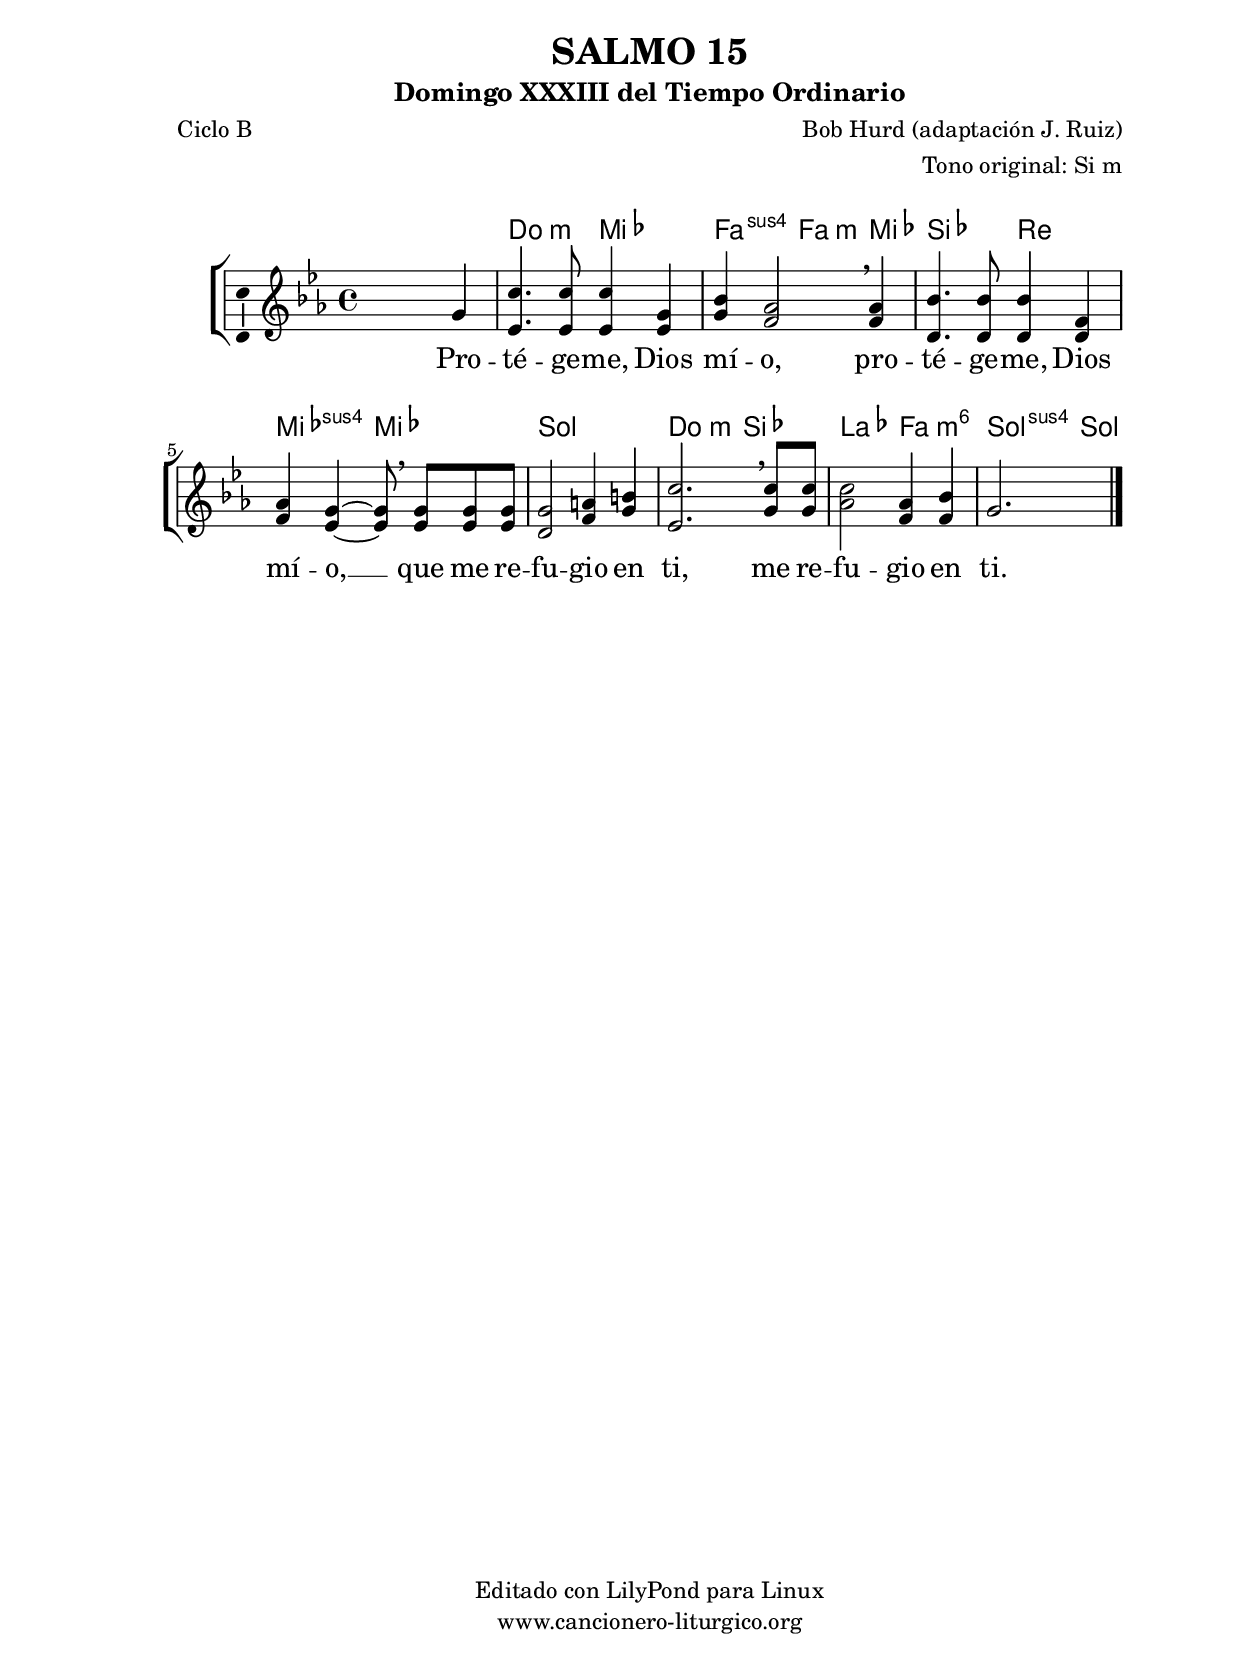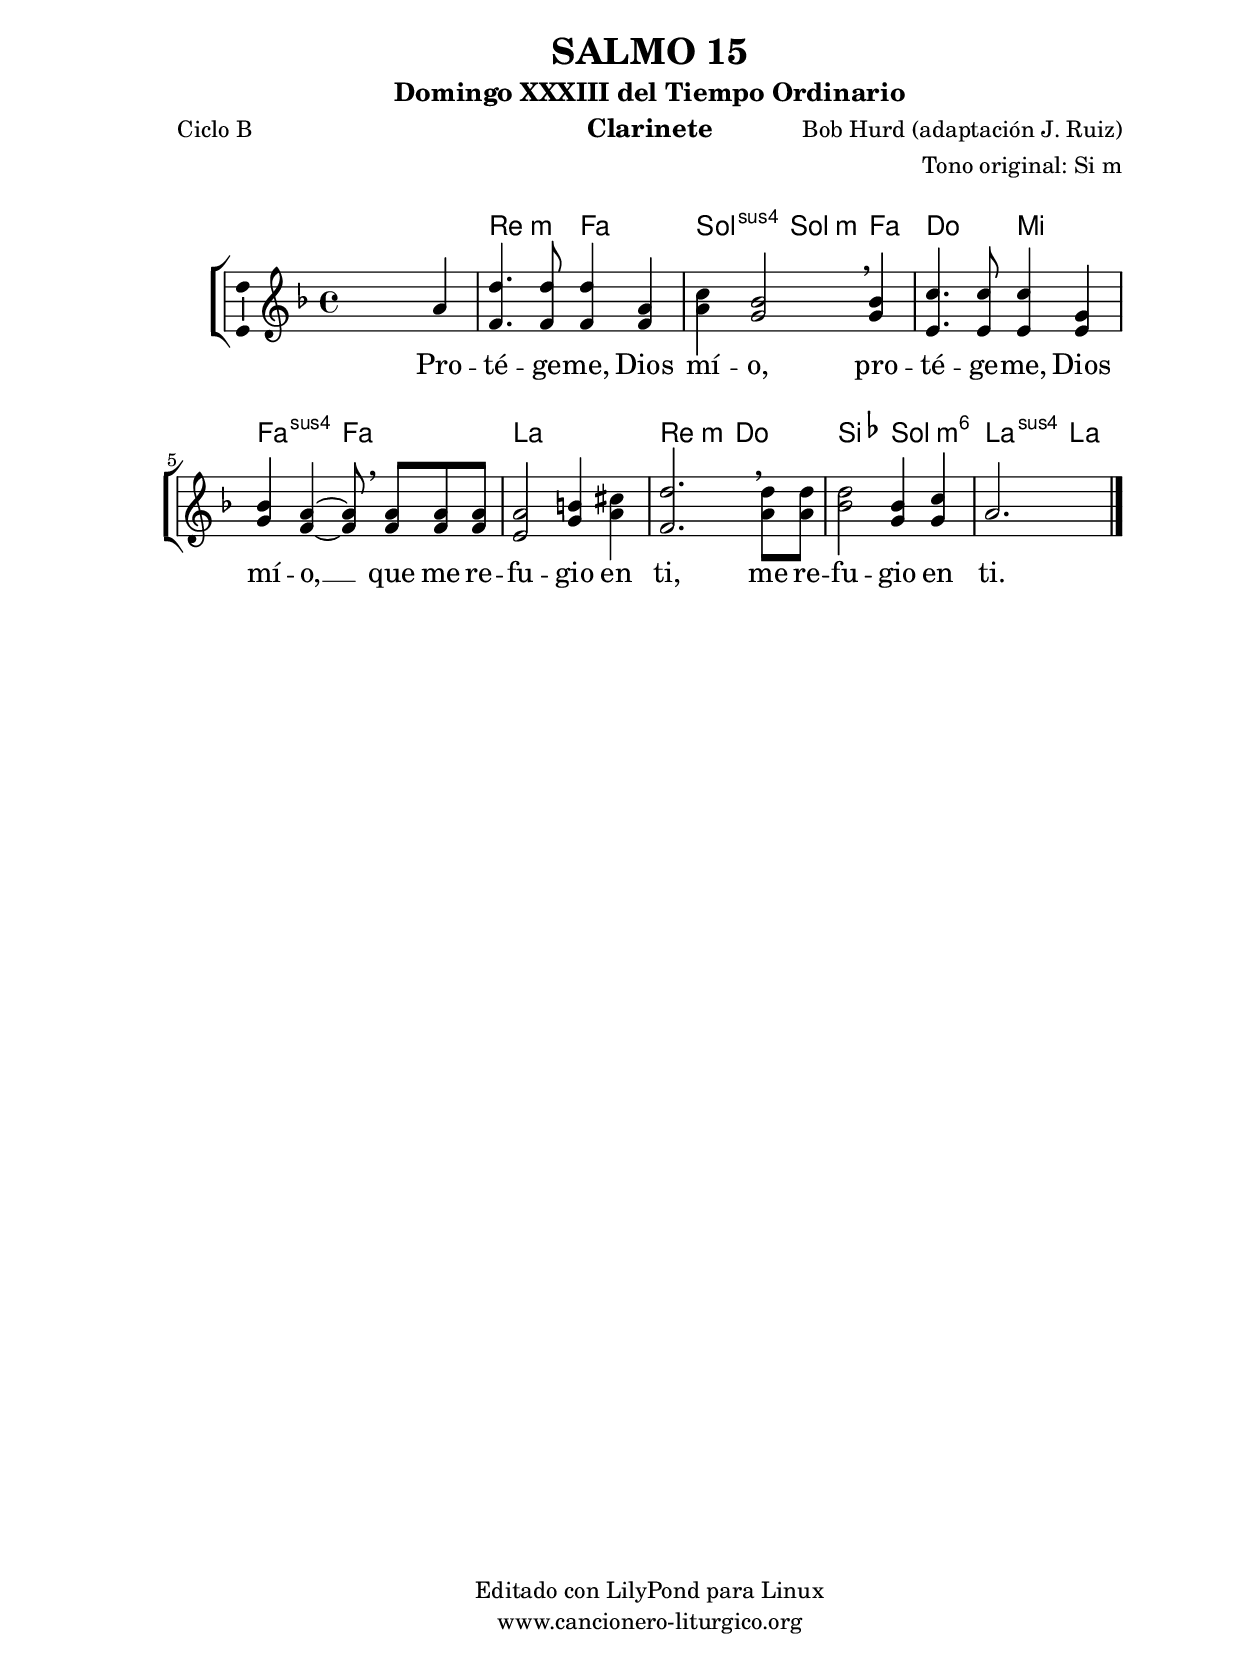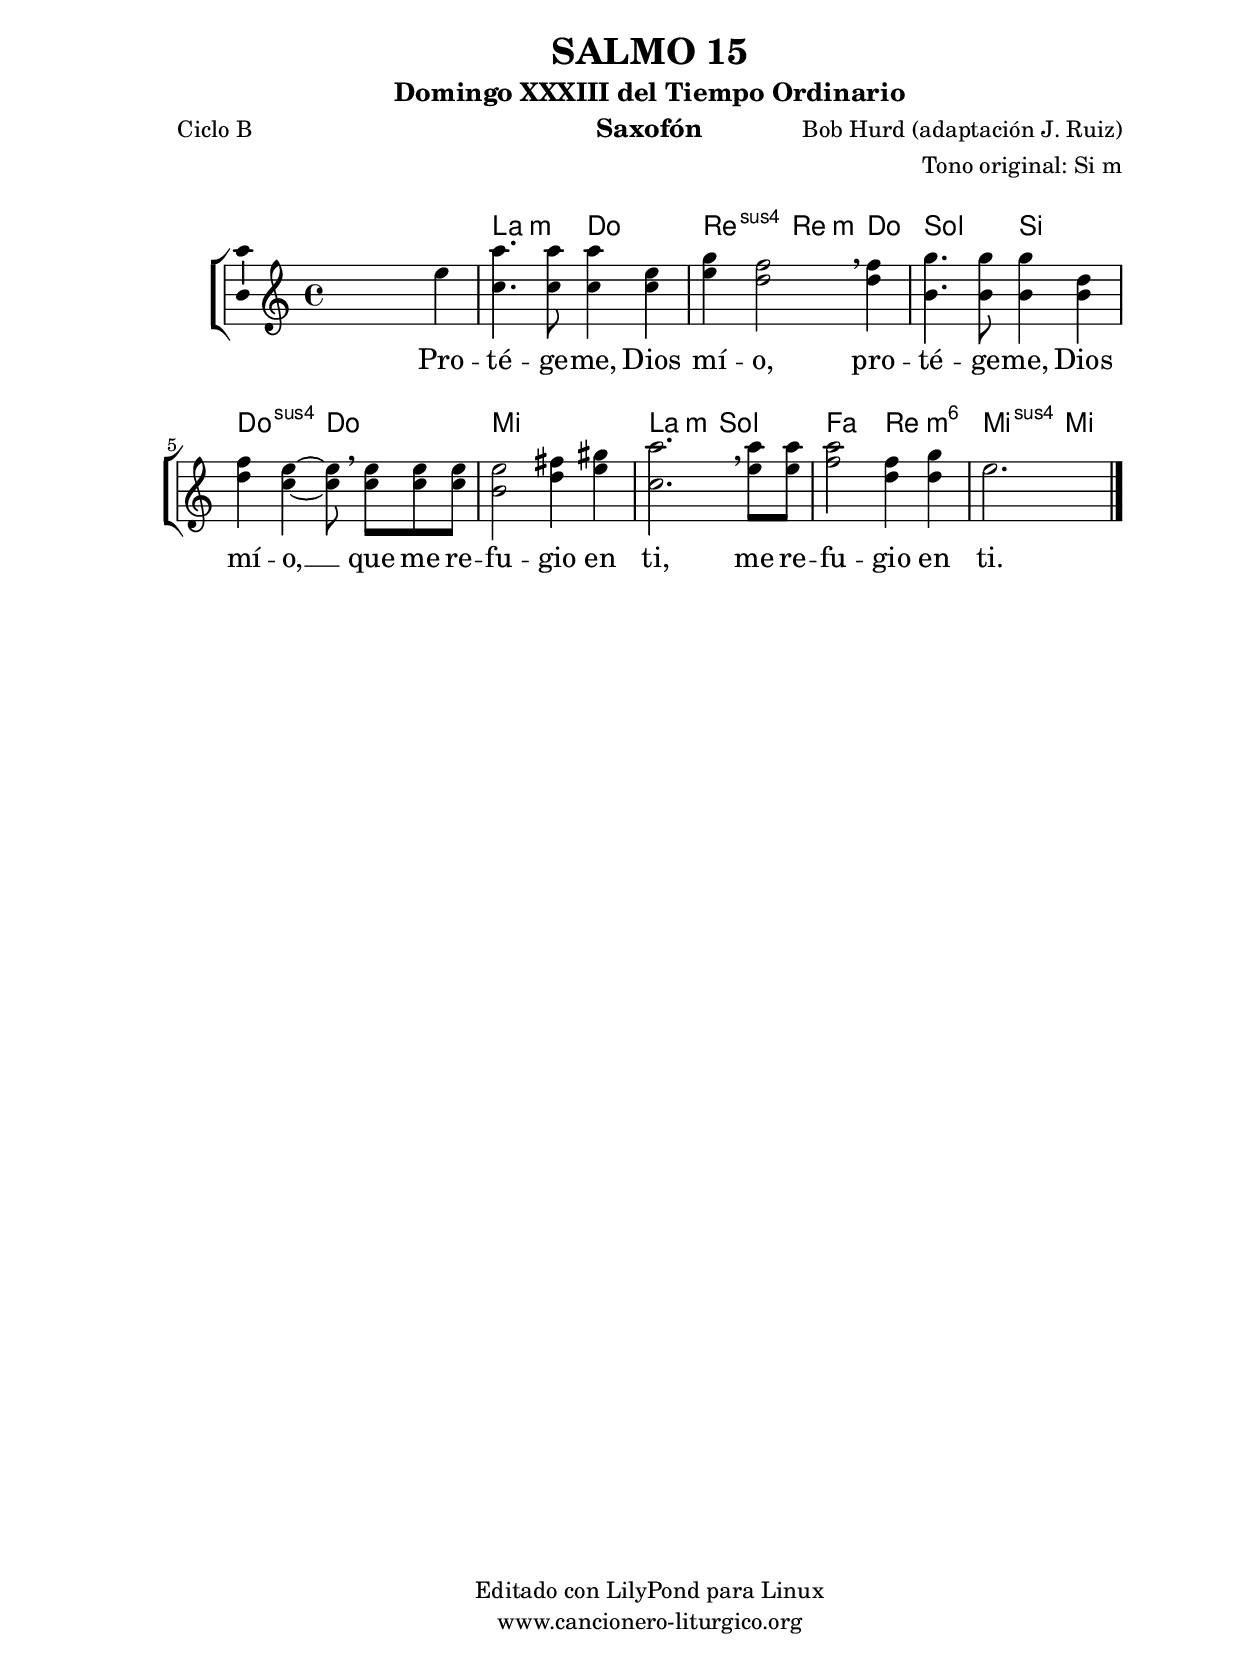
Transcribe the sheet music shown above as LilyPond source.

%
%para convertir .midi en .wav:
%timidity filename.midi -Ow -o finename.wav
%
%
%Para convertir de .wav a .mp3:
%lame -h -m j filename.wav
%
%
%para escuchar el midi:
%timidity nombrefichero.midi
%


%versión de lilypond para la que se ha escrito esta partitura:
\version "2.16.0"

	%Tamaño papel
	#(set-default-paper-size "a4")
	%Tamaño partitura
	#(set-global-staff-size 20)
	%No responde al pulsar sobre una nota
	#(ly:set-option 'point-and-click #f)

%parámetros del encabezamiento:
\header {
	title = "SALMO 15"
	subtitle = "Domingo XXXIII del Tiempo Ordinario"
	composer = "Bob Hurd (adaptación J. Ruiz)"
	poet = "Ciclo B"
	meter = ""
	arranger = "Tono original: Si m"
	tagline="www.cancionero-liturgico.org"
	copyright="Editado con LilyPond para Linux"
	}

%parámetros asociados al papel:
\paper  {
	oddHeaderMarkup = \markup {\fill-line { \on-the-fly #not-first-page \fromproperty #'header:title \on-the-fly #not-first-page \fromproperty #'header:composer }}
	evenHeaderMarkup = \markup {\fill-line { \fromproperty #'header:composer \fromproperty #'header:title }}
	#(set-paper-size "a4")
	print-page-number = ##f
	first-page-number = 1
	print-first-page-number = ##f
%	head-separation = 3.0 \cm
	top-margin = 2.0 \cm
	bottom-margin = 0.5\cm
%%%	bottom-margin = -1.0\cm
	left-margin = 3.0 \cm
	line-width = 16.0 \cm 
	indent = 8\mm
	interscoreline = 2.\mm
	between-system-space = 15\mm
%	para que las partituras no llenen la hoja:
	ragged-bottom = ##t
%	idem para la última hoja:
	ragged-last-bottom = ##f
%	para que las partituras llenen el ancho del papel:
	ragged-last = ##f
	after-title-space = 2.5 \cm
%page-count=1
%system-count=8

	%Flexible Vertical Spacing
%	markup-markup-spacing =
%	#'((basic-distance . 15) (minimum-distance . 15) (padding . 3))
	markup-system-spacing =
	#'((basic-distance . 15) (minimum-distance . 15) (padding . 3))
	system-system-spacing =
	#'((basic-distance . 15) (minimum-distance . 15) (padding . 3))
	score-system-spacing =
	#'((basic-distance . 15) (minimum-distance . 15) (padding . 5))
%	top-system-spacing = % header
%	#'((basic-distance . 8) (minimum-distance . 0) (padding . 3))
%	top-markup-spacing =
%	#'((basic-distance . 20) (minimum-distance . 20) (padding . 3))
	last-bottom-spacing = % footer
	#'((basic-distance . 5) (minimum-distance . 5) (padding . 3))
%	score-markup-spacing =
%	#'((basic-distance . 16) (minimum-distance . 13) (padding . 3))

	}


%parámetros que afectan a toda la partitura:
global =  {
	%clave de sol (G):
	\clef G
	%armadura:
	\transpose b c
	\key b \minor
	\tempo 4=100
	\set Score.tempoHideNote = ##t
	}


acordes = {
	\italianChords
	\chordmode {
	\transpose b c
{

s1
b2:m d
e:sus4 e4:m d
a2 cis
d:sus4 d
fis1
b2:m a
g e:m6
fis:sus4 fis

	}
	}
}

melodia = 
	\transpose b c'
{
	\relative c'{
	\time 4/4

s2. fis4
<b d,>4. <b d,>8 <b d,>4 <fis d>
<a fis>4 <g e>2 \breathe <g e>4
<a cis,>4. <a cis,>8 <a cis,>4 <e cis>4
<g e>4 <fis d>4~<fis d>8 \breathe <fis d> <fis d> <fis d>
<fis cis>2 <gis e>4 <ais fis>
<b d,>2. \breathe <b fis>8 <b fis>
<b g>2 <g e>4 <a e>
fis2. s4

	\bar "|."
	}
	}


texto = \lyricmode {
Pro -- té -- ge -- me, Dios mí -- o, pro -- té -- ge -- me, Dios mí -- o, __
que me re -- fu -- gio en ti, me re -- fu -- gio en ti.
	}


acordesStaff = \context ChordNames = acordesStaff <<
	\set chordChanges = ##t
	\acordes
	>>


vozStaff = \context Voice = vozStaff
\with {\consists "Ambitus_engraver"}
<<
%	\set Staff.instrumentName = ""
%	\set Staff.shortInstrumentName = ""
%	\set Staff.midiInstrument = #"clarinet"
%	\set Staff.midiInstrument = #"cello"
%	\set Staff.midiInstrument = #"flute"
	\set Staff.midiInstrument = #"electric guitar (jazz)"
%	\set Staff.midiInstrument = #"english horn"
%	\set Staff.midiInstrument = #"violin"
%	\set Staff.midiInstrument = #"glockenspiel"
	\set Staff.midiMinimumVolume = #0.7
	\set Staff.midiMaximumVolume = #0.9
	\global
	\melodia
	>>


textoStaff = \context Lyrics = textoStaff <<
	\lyricsto vozStaff \texto
	>>

\book {
	\score {
		\context ChoirStaff {
			\override StaffGroup.SystemStartBracket #'collapse-height = #1
			\override Score.SystemStartBar #'collapse-height = #1
			<<
			\acordesStaff
			\vozStaff
			\textoStaff
			>>
			}
		\layout {
	    		\context {
				\Lyrics
				\override LyricText #'font-size = #2
				}
	   		 \context {
				\Score
				%fontSize = #3
				\override StaffSymbol #'staff-space = #(magstep +3)
				%\override Beam #'thickness = #0.55
				%\override SpacingSpanner #'spacing-increment = #1.0
				%\override Slur #'height-limit = #1.5
				}
			}
		}
	\score {
		\unfoldRepeats
		\context ChoirStaff {
			<<
			\acordesStaff
			\vozStaff
			>>
			}
		\midi {
	  		\context {
	  			\Score
				tempoWholesPerMinute = #(ly:make-moment 70 4)
				}
			}
		}
	}

%Partitura para clarinete
#(define output-suffix "C")
\book {
	\header{
		instrument = "Clarinete"
		}
	\score {
		\context ChoirStaff {
			\override StaffGroup.SystemStartBracket #'collapse-height = #1
			\override Score.SystemStartBar #'collapse-height = #1
\transpose c d
			<<
			\acordesStaff
			\vozStaff
			\textoStaff
			>>
			}
		\layout {
	    		\context {
				\Lyrics
				\override LyricText #'font-size = #2
				}
	   		 \context {
				\Score
				%fontSize = #3
				\override StaffSymbol #'staff-space = #(magstep +3)
				%\override Beam #'thickness = #0.55
				%\override SpacingSpanner #'spacing-increment = #1.0
				%\override Slur #'height-limit = #1.5
				}
			}
		}
	}

%Partitura para saxofón
#(define output-suffix "S")
\book {
	\header{
		instrument = "Saxofón"
		}
	\score {
		\context ChoirStaff {
			\override StaffGroup.SystemStartBracket #'collapse-height = #1
			\override Score.SystemStartBar #'collapse-height = #1
\transpose c a
			<<
			\acordesStaff
			\vozStaff
			\textoStaff
			>>
			}
		\layout {
	    		\context {
				\Lyrics
				\override LyricText #'font-size = #2
				}
	   		 \context {
				\Score
				%fontSize = #3
				\override StaffSymbol #'staff-space = #(magstep +3)
				%\override Beam #'thickness = #0.55
				%\override SpacingSpanner #'spacing-increment = #1.0
				%\override Slur #'height-limit = #1.5
				}
			}
		}
	}

